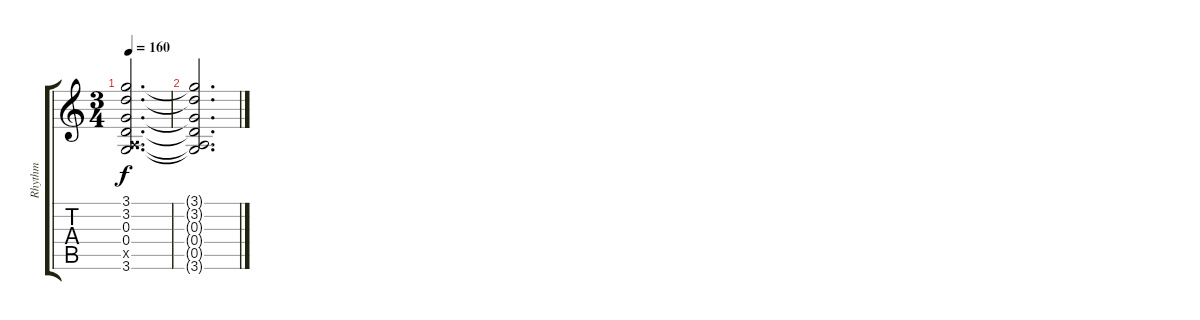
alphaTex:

\track ("Rhythm" "Rhythm") {instrument distortionguitar}
\staff {score tabs}
\tuning (E4 B3 G3 D3 A2 E2) {hide}
\ts (3 4)
\tempo 160
\clef g2
\ks c
(3.1 3.2 0.3 0.4 0.5{x} 3.6).2{d dy f} |
(3.1{t} 3.2{t} 0.3{t} 0.4{t} 0.5{t} 3.6{t}).2{d}
